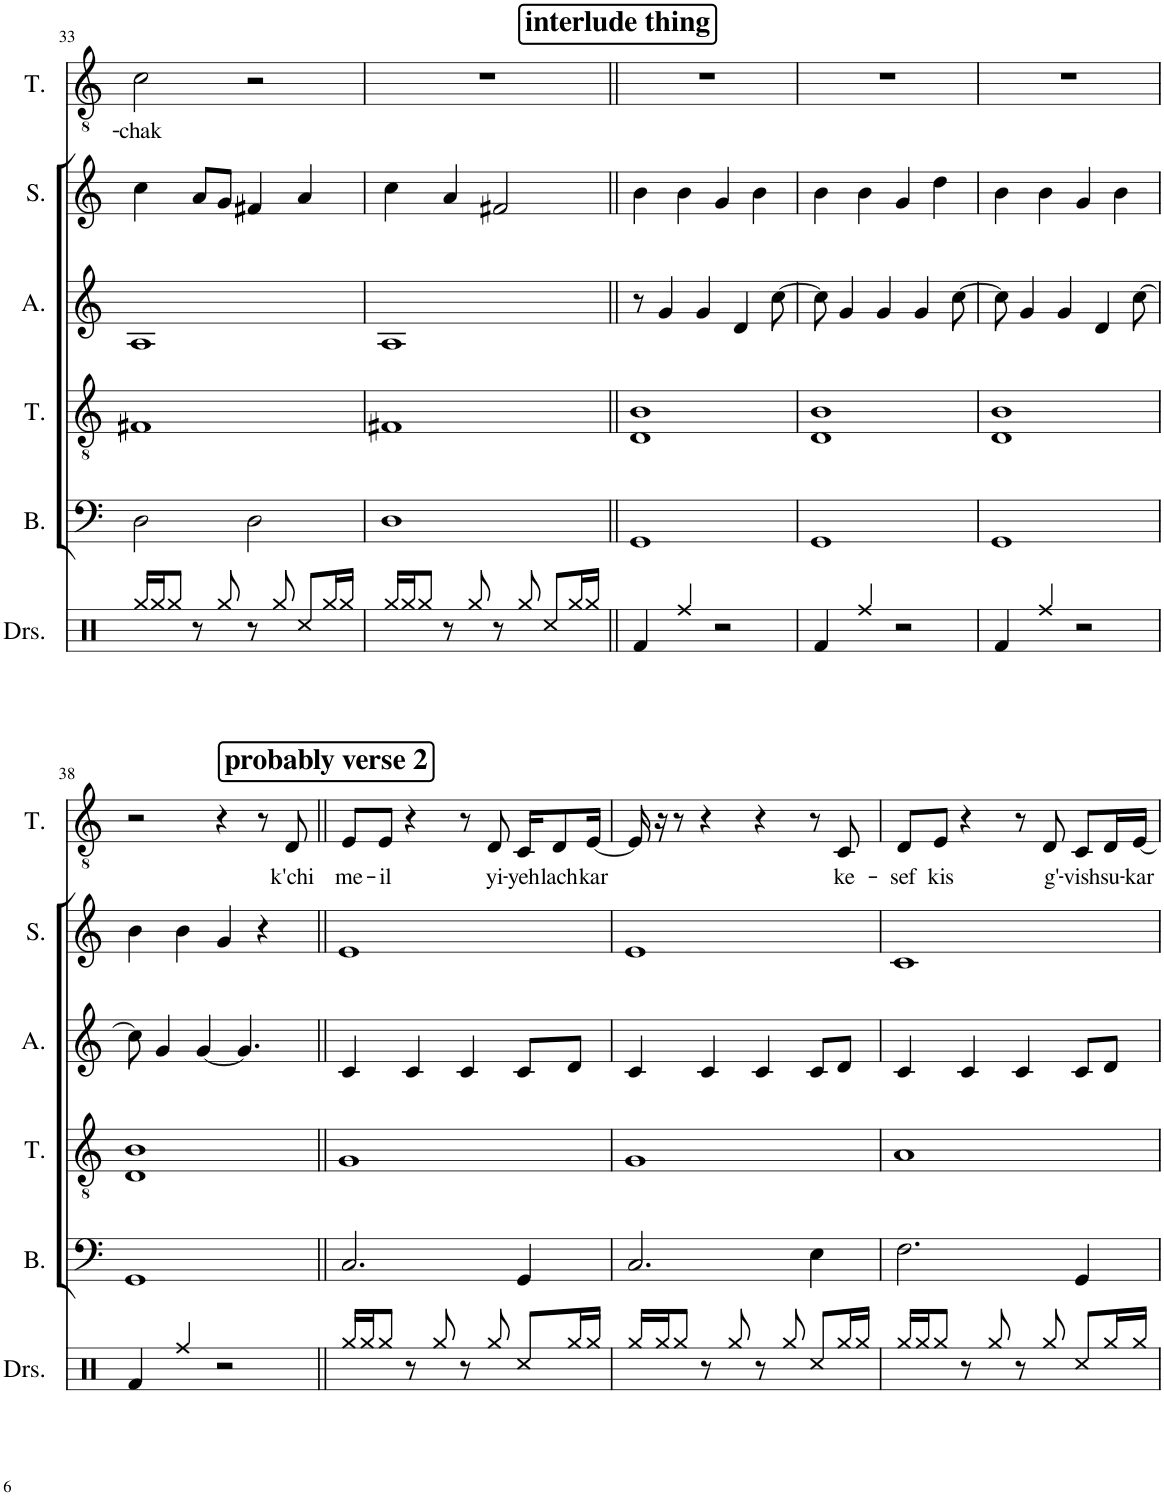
**kern	**kern	**kern	**kern	**kern	**kern	**text
*part6	*part5	*part4	*part3	*part2	*part1	*part1
*staff6	*staff5	*staff4	*staff3	*staff2	*staff1	*staff1
*I"Drumset	*I"Bass	*I"Tenor	*I"Alto	*I"Soprano	*I"Tenor	*
*I'Drs.	*I'B.	*I'T.	*I'A.	*I'S.	*I'T.	*
!!LO:PB:g=z
*clefX	*clefF4	*clefGv2	*clefG2	*clefG2	*clefGv2	*
*k[]	*k[]	*k[]	*k[]	*k[]	*k[]	*
*M4/4	*M4/4	*M4/4	*M4/4	*M4/4	*M4/4	*
=33	=33	=33	=33	=33	=33	=33
!	!	!	!	!	!	!LO:LY:b
16Rgg/LL	2D\	1F#X	1A	4cc\	2c\	-chak
16Rgg/J	.	.	.	.	.	.
8Rgg/J	.	.	.	.	.	.
8r	.	.	.	8a/L	.	.
8Rgg/	.	.	.	8g/J	.	.
8r	2D\	.	.	4f#X/	2r	.
8Rgg/	.	.	.	.	.	.
8Rcc/L	.	.	.	4a/	.	.
16Rgg/L	.	.	.	.	.	.
16Rgg/JJ	.	.	.	.	.	.
=34	=34	=34	=34	=34	=34	=34
16Rgg/LL	1D	1F#X	1A	4cc\	1r	.
16Rgg/J	.	.	.	.	.	.
8Rgg/J	.	.	.	.	.	.
8r	.	.	.	4a/	.	.
8Rgg/	.	.	.	.	.	.
8r	.	.	.	2f#X/	.	.
8Rgg/	.	.	.	.	.	.
8Rcc/L	.	.	.	.	.	.
16Rgg/L	.	.	.	.	.	.
16Rgg/JJ	.	.	.	.	.	.
!!LO:REH:place=s1:a:B:cj:fs=14:t=interlude thing
=35||	=35||	=35||	=35||	=35||	=35||	=35||
4Rf/	1GG	1D 1B	8r	4b\	1r	.
.	.	.	4g/	.	.	.
4Rff/	.	.	.	4b\	.	.
.	.	.	4g/	.	.	.
2r	.	.	.	4g/	.	.
.	.	.	4d/	.	.	.
.	.	.	.	4b\	.	.
.	.	.	[8cc\	.	.	.
=36	=36	=36	=36	=36	=36	=36
4Rf/	1GG	1D 1B	8cc\]	4b\	1r	.
.	.	.	4g/	.	.	.
4Rff/	.	.	.	4b\	.	.
.	.	.	4g/	.	.	.
2r	.	.	.	4g/	.	.
.	.	.	4g/	.	.	.
.	.	.	.	4dd\	.	.
.	.	.	[8cc\	.	.	.
=37	=37	=37	=37	=37	=37	=37
4Rf/	1GG	1D 1B	8cc\]	4b\	1r	.
.	.	.	4g/	.	.	.
4Rff/	.	.	.	4b\	.	.
.	.	.	4g/	.	.	.
2r	.	.	.	4g/	.	.
.	.	.	4d/	.	.	.
.	.	.	.	4b\	.	.
.	.	.	[8cc\	.	.	.
!!LO:LB:g=z
=38	=38	=38	=38	=38	=38	=38
4Rf/	1GG	1D 1B	8cc\]	4b\	2r	.
.	.	.	4g/	.	.	.
4Rff/	.	.	.	4b\	.	.
.	.	.	[4g/	.	.	.
2r	.	.	.	4g/	4r	.
.	.	.	4.g/]	.	.	.
.	.	.	.	4r	8r	.
!	!	!	!	!	!	!LO:LY:b
.	.	.	.	.	8D/	k'chi
!!LO:REH:place=s1:a:B:cj:fs=14:t=probably verse 2
=39||	=39||	=39||	=39||	=39||	=39||	=39||
!	!	!	!	!	!	!LO:LY:b
16Rgg/LL	2.C/	1G	4c/	1e	8E/L	me-
16Rgg/J	.	.	.	.	.	.
!	!	!	!	!	!	!LO:LY:b
8Rgg/J	.	.	.	.	8E/J	-il
8r	.	.	4c/	.	4r	.
8Rgg/	.	.	.	.	.	.
8r	.	.	4c/	.	8r	.
!	!	!	!	!	!	!LO:LY:b
8Rgg/	.	.	.	.	8D/	yi-
!	!	!	!	!	!	!LO:LY:b
8Rcc/L	4GG/	.	8c/L	.	16C/KL	-yeh
!	!	!	!	!	!	!LO:LY:b
.	.	.	.	.	8D/	lach
16Rgg/L	.	.	8d/J	.	.	.
!	!	!	!	!	!	!LO:LY:b
16Rgg/JJ	.	.	.	.	[16E/Jk	kar
=40	=40	=40	=40	=40	=40	=40
16Rgg/LL	2.C/	1G	4c/	1e	16E/]	.
16Rgg/J	.	.	.	.	16r	.
8Rgg/J	.	.	.	.	8r	.
8r	.	.	4c/	.	4r	.
8Rgg/	.	.	.	.	.	.
8r	.	.	4c/	.	4r	.
8Rgg/	.	.	.	.	.	.
8Rcc/L	4E\	.	8c/L	.	8r	.
!	!	!	!	!	!	!LO:LY:b
16Rgg/L	.	.	8d/J	.	8C/	ke-
16Rgg/JJ	.	.	.	.	.	.
=41	=41	=41	=41	=41	=41	=41
!	!	!	!	!	!	!LO:LY:b
16Rgg/LL	2.F\	1A	4c/	1c	8D/L	-sef
16Rgg/J	.	.	.	.	.	.
!	!	!	!	!	!	!LO:LY:b
8Rgg/J	.	.	.	.	8E/J	kis
8r	.	.	4c/	.	4r	.
8Rgg/	.	.	.	.	.	.
8r	.	.	4c/	.	8r	.
!	!	!	!	!	!	!LO:LY:b
8Rgg/	.	.	.	.	8D/	g'-
!	!	!	!	!	!	!LO:LY:b
8Rcc/L	4GG/	.	8c/L	.	8C/L	-vish
!	!	!	!	!	!	!LO:LY:b
16Rgg/L	.	.	8d/J	.	16D/L	su-
!	!	!	!	!	!	!LO:LY:b
16Rgg/JJ	.	.	.	.	[16E/JJ	-kar
=	=	=	=	=	=	=
*-	*-	*-	*-	*-	*-	*-
